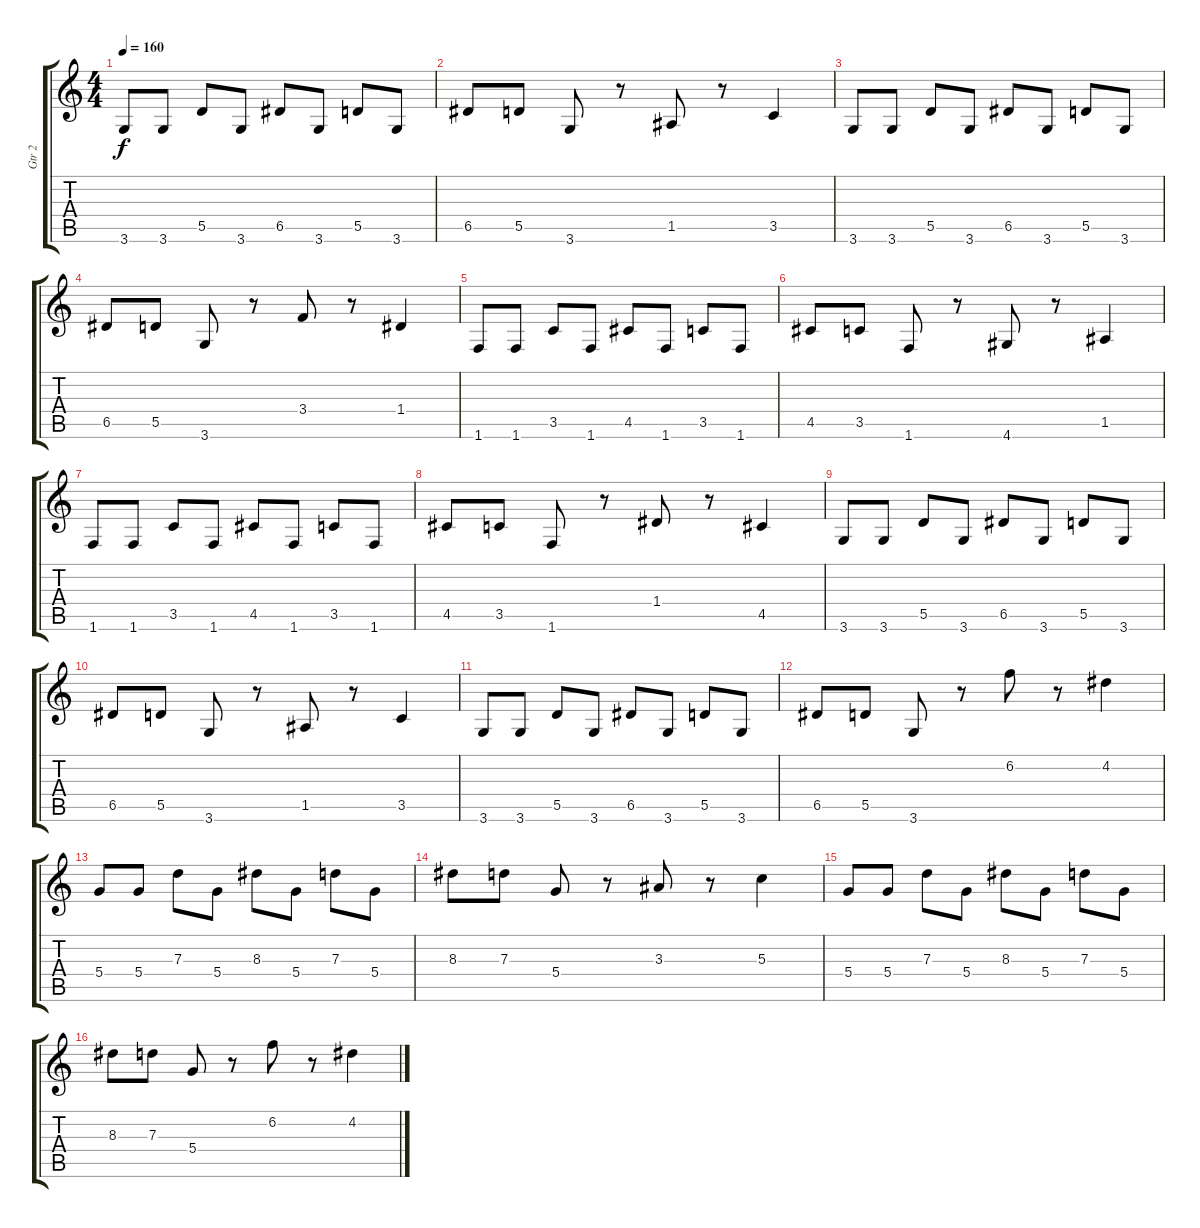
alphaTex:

\track ("Gtr 2" "Gtr 2") {instrument distortionguitar}
\staff {score tabs}
\tuning (E4 B3 G3 D3 A2 E2) {hide}
\ts (4 4)
\tempo 160
\clef g2
\ks c
3.6.8{dy f} 3.6.8 5.5.8 3.6.8 6.5.8 3.6.8 5.5.8 3.6.8 |
6.5.8 5.5.8 3.6.8 r.8 1.5.8 r.8 3.5.4 |
3.6.8 3.6.8 5.5.8 3.6.8 6.5.8 3.6.8 5.5.8 3.6.8 |
6.5.8 5.5.8 3.6.8 r.8 3.4.8 r.8 1.4.4 |
1.6.8 1.6.8 3.5.8 1.6.8 4.5.8 1.6.8 3.5.8 1.6.8 |
4.5.8 3.5.8 1.6.8 r.8 4.6.8 r.8 1.5.4 |
1.6.8 1.6.8 3.5.8 1.6.8 4.5.8 1.6.8 3.5.8 1.6.8 |
4.5.8 3.5.8 1.6.8 r.8 1.4.8 r.8 4.5.4 |
3.6.8 3.6.8 5.5.8 3.6.8 6.5.8 3.6.8 5.5.8 3.6.8 |
6.5.8 5.5.8 3.6.8 r.8 1.5.8 r.8 3.5.4 |
3.6.8 3.6.8 5.5.8 3.6.8 6.5.8 3.6.8 5.5.8 3.6.8 |
6.5.8 5.5.8 3.6.8 r.8 6.2.8 r.8 4.2.4 |
5.4.8 5.4.8 7.3.8 5.4.8 8.3.8 5.4.8 7.3.8 5.4.8 |
8.3.8 7.3.8 5.4.8 r.8 3.3.8 r.8 5.3.4 |
5.4.8 5.4.8 7.3.8 5.4.8 8.3.8 5.4.8 7.3.8 5.4.8 |
8.3.8 7.3.8 5.4.8 r.8 6.2.8 r.8 4.2.4
